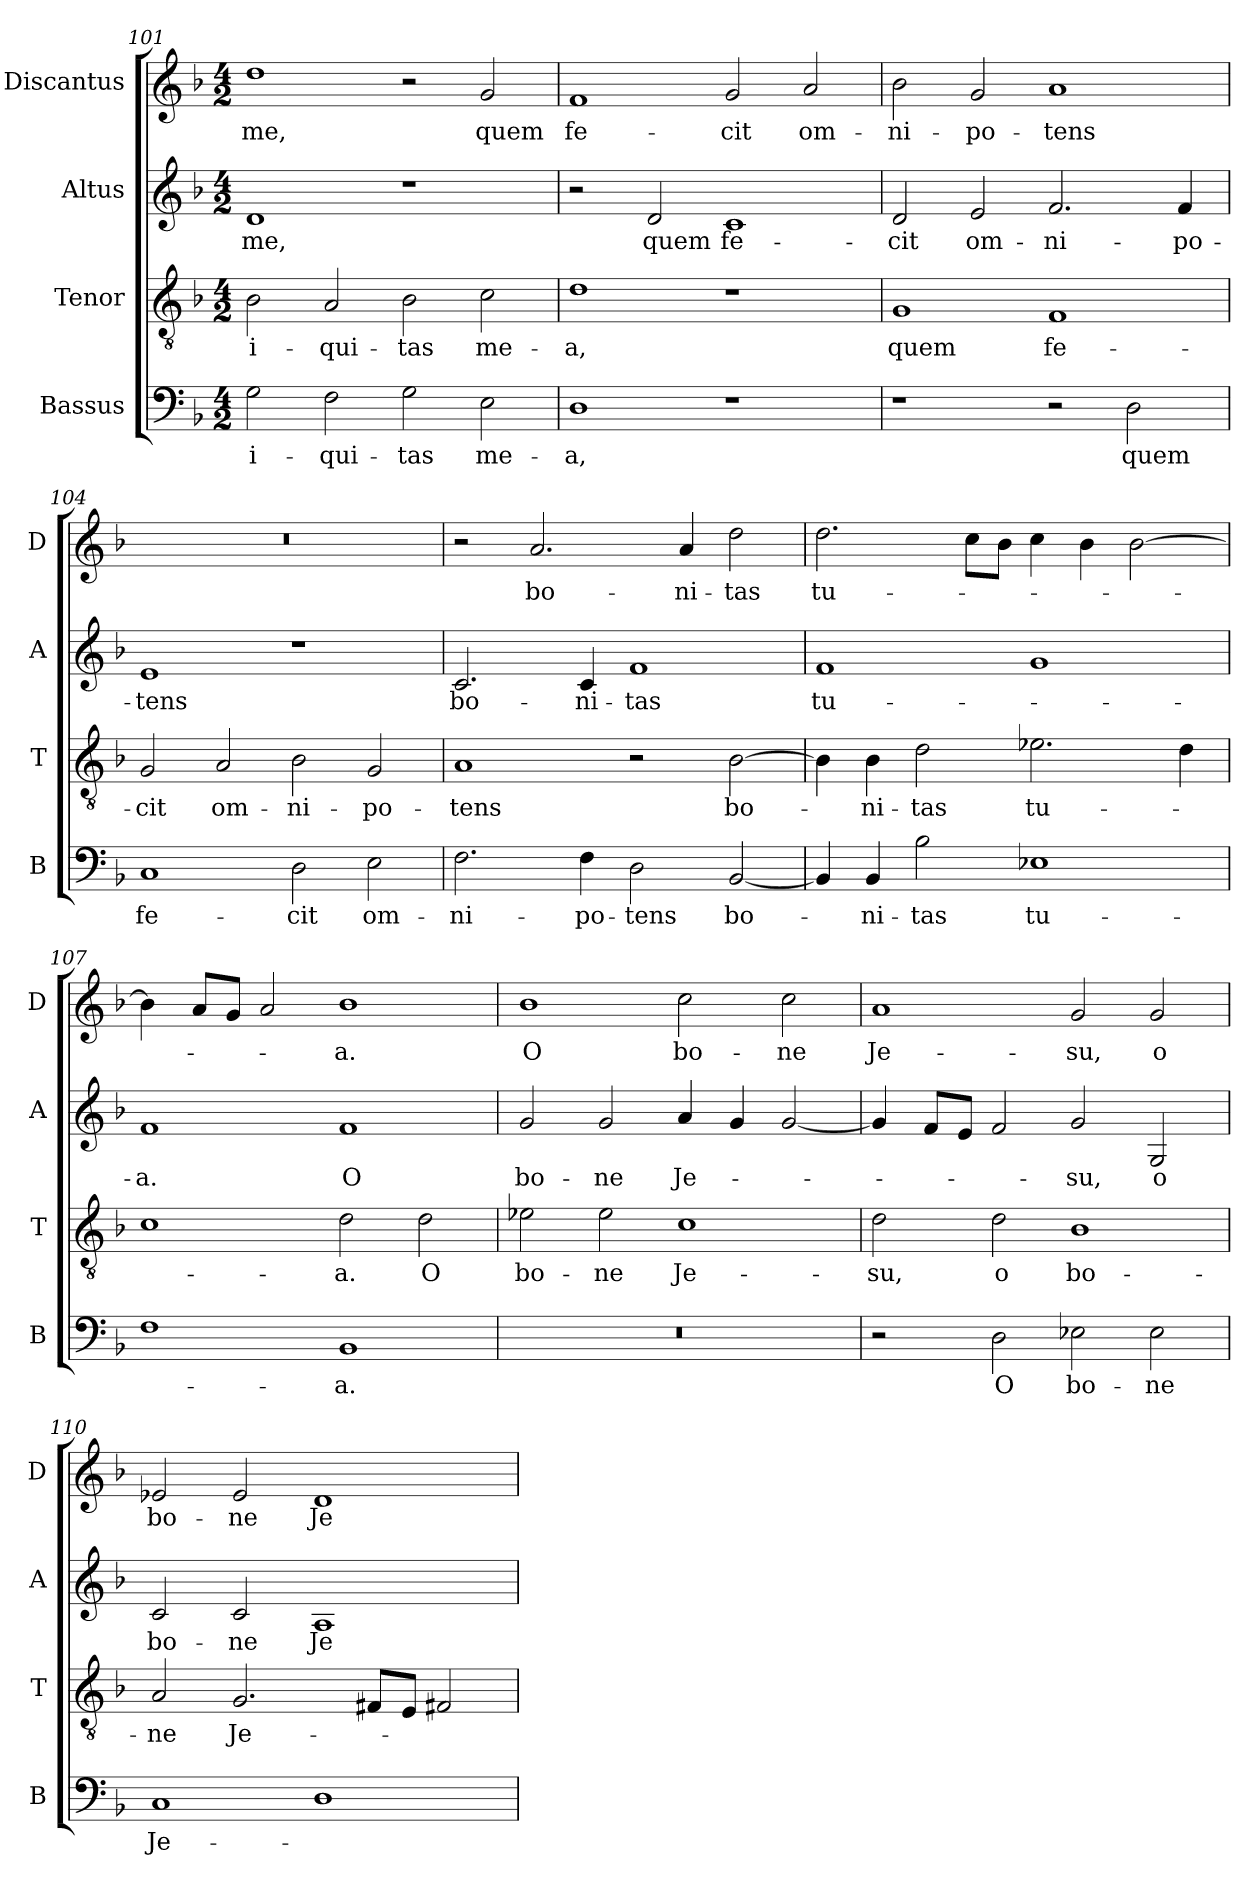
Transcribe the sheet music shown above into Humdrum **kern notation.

**kern	**text	**kern	**text	**kern	**text	**kern	**text
*part4	*part4	*part3	*part3	*part2	*part2	*part1	*part1
*staff4	*staff4	*staff3	*staff3	*staff2	*staff2	*staff1	*staff1
*I"Bassus	*	*I"Tenor	*	*I"Altus	*	*I"Discantus	*
*I'B	*	*I'T	*	*I'A	*	*I'D	*
!!LO:LB:g=z
*clefF4	*	*clefGv2	*	*clefG2	*	*clefG2	*
*k[b-]	*	*k[b-]	*	*k[b-]	*	*k[b-]	*
*F:	*	*F:	*	*F:	*	*F:	*
*M4/2	*	*M4/2	*	*M4/2	*	*M4/2	*
=101	=101	=101	=101	=101	=101	=101	=101
!	!LO:LY:b	!	!LO:LY:b	!	!LO:LY:b	!	!LO:LY:b
2G\	-i-	2B-\	-i-	1d	me,	1dd	me,
!	!LO:LY:b	!	!LO:LY:b	!	!	!	!
2F\	-qui-	2A/	-qui-	.	.	.	.
!	!LO:LY:b	!	!LO:LY:b	!	!	!	!
2G\	-tas	2B-\	-tas	1r	.	2r	.
!	!LO:LY:b	!	!LO:LY:b	!	!	!	!LO:LY:b
2E\	me-	2c\	me-	.	.	2g/	quem
=102	=102	=102	=102	=102	=102	=102	=102
!	!LO:LY:b	!	!LO:LY:b	!	!	!	!LO:LY:b
1D	-a,	1d	-a,	2r	.	1f	fe-
!	!	!	!	!	!LO:LY:b	!	!
.	.	.	.	2d/	quem	.	.
!	!	!	!	!	!LO:LY:b	!	!LO:LY:b
1r	.	1r	.	1c	fe-	2g/	-cit
!	!	!	!	!	!	!	!LO:LY:b
.	.	.	.	.	.	2a/	om-
=103	=103	=103	=103	=103	=103	=103	=103
!	!	!	!LO:LY:b	!	!LO:LY:b	!	!LO:LY:b
1r	.	1G	quem	2d/	-cit	2b-\	-ni-
!	!	!	!	!	!LO:LY:b	!	!LO:LY:b
.	.	.	.	2e/	om-	2g/	-po-
!	!	!	!LO:LY:b	!	!LO:LY:b	!	!LO:LY:b
2r	.	1F	fe-	2.f/	-ni-	1a	-tens
!	!LO:LY:b	!	!	!	!	!	!
2D\	quem	.	.	.	.	.	.
!	!	!	!	!	!LO:LY:b	!	!
.	.	.	.	4f/	-po-	.	.
=104	=104	=104	=104	=104	=104	=104	=104
!	!LO:LY:b	!	!LO:LY:b	!	!LO:LY:b	!	!
1C	fe-	2G/	-cit	1e	-tens	0r	.
!	!	!	!LO:LY:b	!	!	!	!
.	.	2A/	om-	.	.	.	.
!	!LO:LY:b	!	!LO:LY:b	!	!	!	!
2D\	-cit	2B-\	-ni-	1r	.	.	.
!	!LO:LY:b	!	!LO:LY:b	!	!	!	!
2E\	om-	2G/	-po-	.	.	.	.
=105	=105	=105	=105	=105	=105	=105	=105
!	!LO:LY:b	!	!LO:LY:b	!	!LO:LY:b	!	!
2.F\	-ni-	1A	-tens	2.c/	bo-	2r	.
!	!	!	!	!	!	!	!LO:LY:b
.	.	.	.	.	.	2.a/	bo-
!	!LO:LY:b	!	!	!	!LO:LY:b	!	!
4F\	-po-	.	.	4c/	-ni-	.	.
!	!LO:LY:b	!	!	!	!LO:LY:b	!	!
2D\	-tens	2r	.	1f	-tas	.	.
!	!	!	!	!	!	!	!LO:LY:b
.	.	.	.	.	.	4a/	-ni-
!	!LO:LY:b	!	!LO:LY:b	!	!	!	!LO:LY:b
[2BB-/	bo-	[2B-\	bo-	.	.	2dd\	-tas
!!LO:LB:g=z
=106	=106	=106	=106	=106	=106	=106	=106
!	!	!	!	!	!LO:LY:b	!	!LO:LY:b
4BB-/]	.	4B-\]	.	1f	tu-	2.dd\	tu-
!	!LO:LY:b	!	!LO:LY:b	!	!	!	!
4BB-/	-ni-	4B-\	-ni-	.	.	.	.
!	!LO:LY:b	!	!LO:LY:b	!	!	!	!
2B-\	-tas	2d\	-tas	.	.	.	.
.	.	.	.	.	.	8cc\L	.
.	.	.	.	.	.	8b-\J	.
!	!LO:LY:b	!	!LO:LY:b	!	!	!	!
1E-X	tu-	2.e-X\	tu-	1g	.	4cc\	.
.	.	.	.	.	.	4b-\	.
.	.	.	.	.	.	[2b-\	.
.	.	4d\	.	.	.	.	.
=107	=107	=107	=107	=107	=107	=107	=107
!	!	!	!	!	!LO:LY:b	!	!
1F	.	1c	.	1f	-a.	4b-\]	.
.	.	.	.	.	.	8a/L	.
.	.	.	.	.	.	8g/J	.
.	.	.	.	.	.	2a/	.
!	!LO:LY:b	!	!LO:LY:b	!	!LO:LY:b	!	!LO:LY:b
1BB-	-a.	2d\	-a.	1f	O	1b-	-a.
!	!	!	!LO:LY:b	!	!	!	!
.	.	2d\	O	.	.	.	.
=108	=108	=108	=108	=108	=108	=108	=108
!	!	!	!LO:LY:b	!	!LO:LY:b	!	!LO:LY:b
0r	.	2e-X\	bo-	2g/	bo-	1b-	O
!	!	!	!LO:LY:b	!	!LO:LY:b	!	!
.	.	2e-\	-ne	2g/	-ne	.	.
!	!	!	!LO:LY:b	!	!LO:LY:b	!	!LO:LY:b
.	.	1c	Je-	4a/	Je-	2cc\	bo-
.	.	.	.	4g/	.	.	.
!	!	!	!	!	!	!	!LO:LY:b
.	.	.	.	[2g/	.	2cc\	-ne
=109	=109	=109	=109	=109	=109	=109	=109
!	!	!	!LO:LY:b	!	!	!	!LO:LY:b
2r	.	2d\	-su,	4g/]	.	1a	Je-
.	.	.	.	8f/L	.	.	.
.	.	.	.	8e/J	.	.	.
!	!LO:LY:b	!	!LO:LY:b	!	!	!	!
2D\	O	2d\	o	2f/	.	.	.
!	!LO:LY:b	!	!LO:LY:b	!	!LO:LY:b	!	!LO:LY:b
2E-X\	bo-	1B-	bo-	2g/	-su,	2g/	-su,
!	!LO:LY:b	!	!	!	!LO:LY:b	!	!LO:LY:b
2E-\	-ne	.	.	2G/	o	2g/	o
=110	=110	=110	=110	=110	=110	=110	=110
!	!LO:LY:b	!	!LO:LY:b	!	!LO:LY:b	!	!LO:LY:b
1C	Je-	2A/	-ne	2c/	bo-	2e-X/	bo-
!	!	!	!LO:LY:b	!	!LO:LY:b	!	!LO:LY:b
.	.	2.G/	Je-	2c/	-ne	2e-/	-ne
!	!	!	!	!	!LO:LY:b	!	!LO:LY:b
1D	.	.	.	1A	Je-	1d	Je-
.	.	8F#X/L	.	.	.	.	.
.	.	8E/J	.	.	.	.	.
.	.	2F#X/	.	.	.	.	.
=	=	=	=	=	=	=	=
*-	*-	*-	*-	*-	*-	*-	*-
